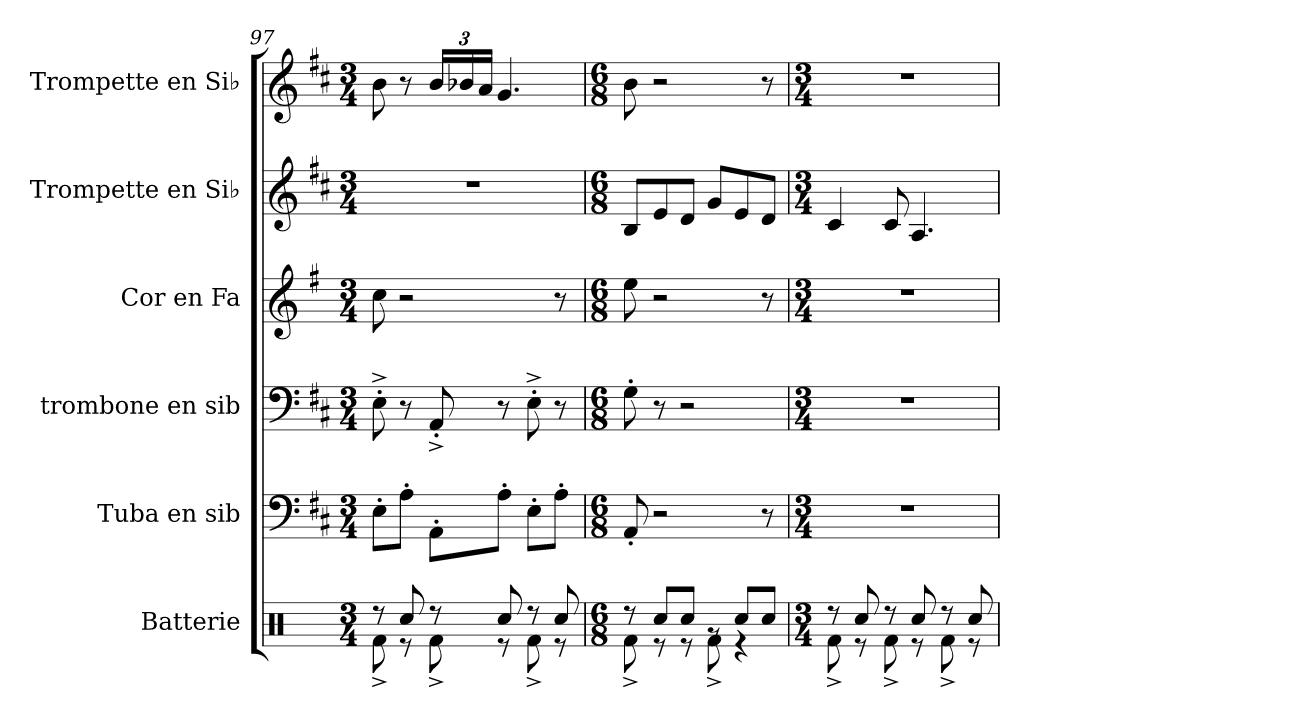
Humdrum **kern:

**kern	**kern	**kern	**kern	**kern	**kern
*part6	*part5	*part4	*part3	*part2	*part1
*staff6	*staff5	*staff4	*staff3	*staff2	*staff1
*I"Batterie	*I"Tuba en sib	*I"trombone en sib	*I"Cor en Fa	*I"Trompette en Si♭	*I"Trompette en Si♭
*I'Batt.	*I'Tub. sib	*I'Trb. sib	*I'Cor Fa	*I'Tromp. Si♭	*I'Tromp. Si♭
*clefX	*clefF4	*clefF4	*clefG2	*clefG2	*clefG2
*	*ITrd1c2	*ITrd1c2	*ITrd4c7	*ITrd1c2	*ITrd1c2
*k[]	*k[]	*k[]	*k[]	*k[]	*k[]
*M3/4	*M3/4	*M3/4	*M3/4	*M3/4	*M3/4
=97	=97	=97	=97	=97	=97
*^	*	*	*	*	*
8r	8Rf^\	8D'\L	8D'^\	8f\	2.r	8a\
8Rcc/	8r	8G'\J	8r	2r	.	8r
*	*	*	*	*	*	*Xbrackettup
8r	8Rf^\	8GG'\L	8GG'^/	.	.	24a/LL
.	.	.	.	.	.	24a-X/
.	.	.	.	.	.	24g/JJ
8Rcc/	8r	8G'\J	8r	.	.	4.f/
8r	8Rf^\	8D'\L	8D'^\	.	.	.
8Rcc/	8r	8G'\J	8r	8r	.	.
!!LO:LB:g=z
=98	=98	=98	=98	=98	=98	=98
*M6/8	*	*M6/8	*M6/8	*M6/8	*M6/8	*M6/8
8r	8Rf^\	8GG'/	8F'\	8a\	8A/L	8a\
8Rcc/L	8r	2r	8r	2r	8d/	2r
8Rcc/J	8r	.	2r	.	8c/J	.
8rg	8Rf^\	.	.	.	8f/L	.
8Rcc/L	4r	.	.	.	8d/	.
8Rcc/J	.	8r	.	8r	8c/J	8r
=99	=99	=99	=99	=99	=99	=99
*M3/4	*	*M3/4	*M3/4	*M3/4	*M3/4	*M3/4
8r	8Rf^\	2.r	2.r	2.r	4B/	2.r
8Rcc/	8r	.	.	.	.	.
8r	8Rf^\	.	.	.	8B/	.
8Rcc/	8r	.	.	.	4.G/	.
8r	8Rf^\	.	.	.	.	.
8Rcc/	8r	.	.	.	.	.
*v	*v	*	*	*	*	*
=	=	=	=	=	=
*-	*-	*-	*-	*-	*-
